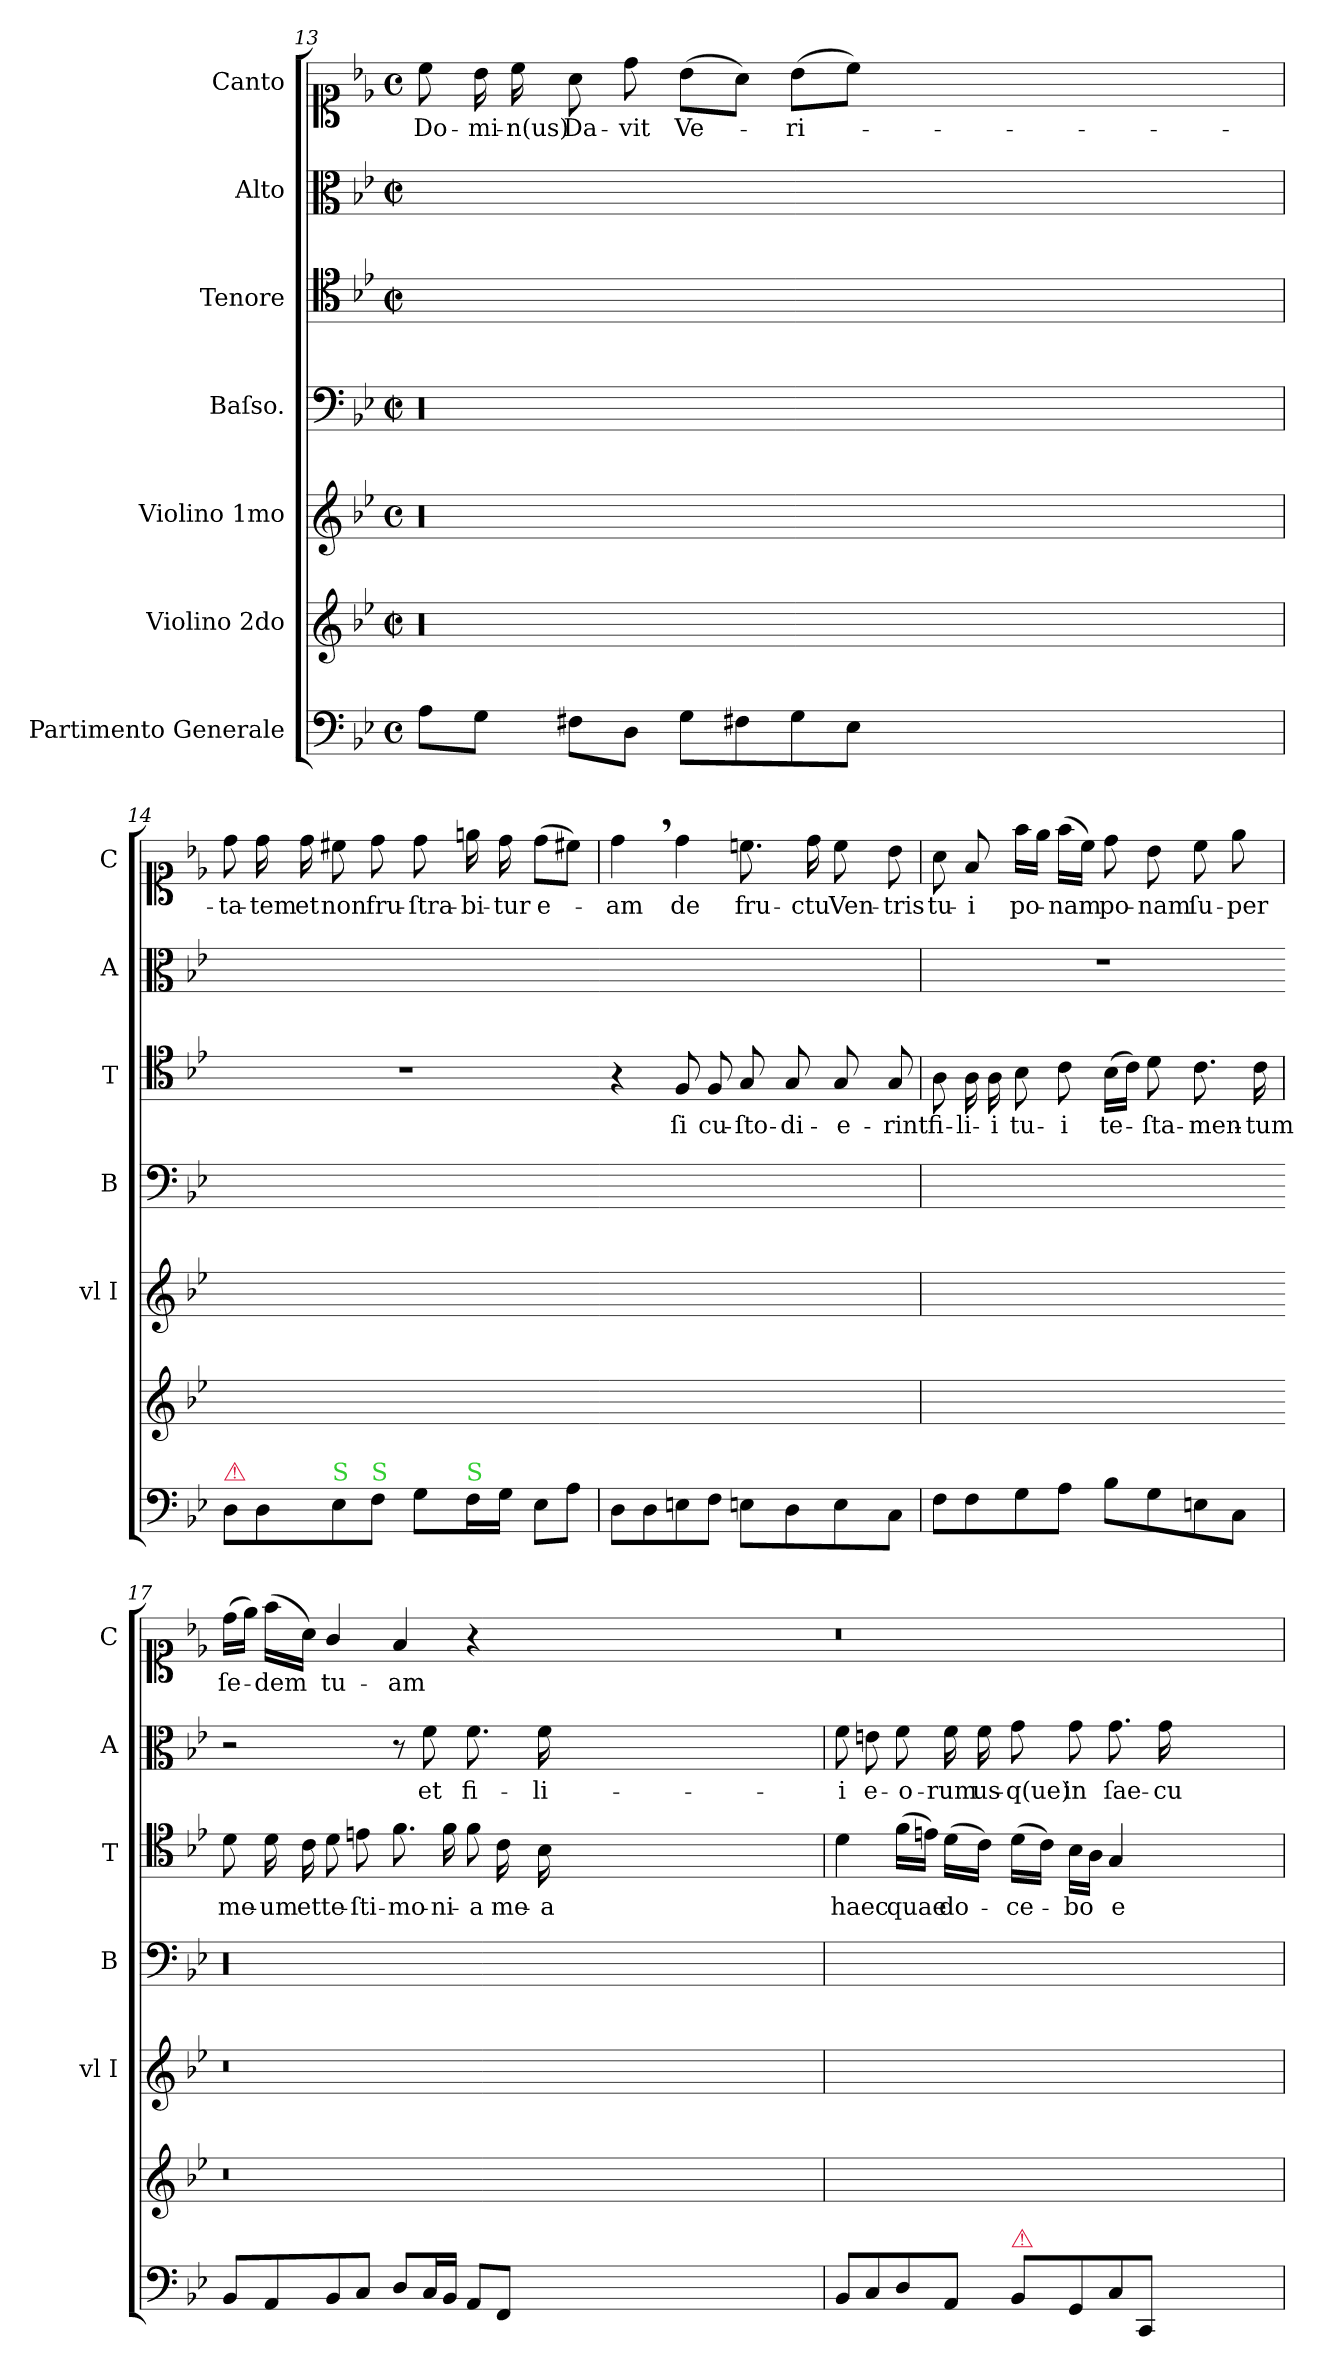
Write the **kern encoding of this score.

**kern	**kern	**kern	**kern	**kern	**text	**kern	**text	**kern	**text
*part7	*part6	*part5	*part4	*part3	*part3	*part2	*part2	*part1	*part1
*staff7	*staff6	*staff5	*staff4	*staff3	*staff3	*staff2	*staff2	*staff1	*staff1
*I"Partimento Generale	*I"Violino 2do	*I"Violino 1mo	*I"Baſso.	*I"Tenore	*	*I"Alto	*	*I"Canto	*
*	*	*I'vl I	*I'B	*I'T	*	*I'A	*	*I'C	*
*clefF4	*clefG2	*clefG2	*clefF4	*clefC4	*	*clefC3	*	*clefC1	*
*k[b-e-]	*k[b-e-]	*k[b-e-]	*k[b-e-]	*k[b-e-]	*	*k[b-e-]	*	*k[b-e-]	*
*	*B-:	*B-:	*B-:	*B-:	*	*B-:	*	*B-:	*
*M4/4	*M2/2	*M4/4	*M2/2	*M2/2	*	*M2/2	*	*M4/4	*
*met(c)	*met(c|)	*met(c)	*met(c|)	*met(c|)	*	*met(c|)	*	*met(c)	*
=13	=13	=13	=13	=13	=13	=13	=13	=13	=13
8A\L	00r	00r	00r	00ryy	.	00ryy	.	8cc\	Do-
8G\J	.	.	.	.	.	.	.	16b-\	-mi-
.	.	.	.	.	.	.	.	16cc\	-n(us)
8F#X\L	.	.	.	.	.	.	.	8a\	Da-
8D\J	.	.	.	.	.	.	.	8dd\	-vit
8G\L	.	.	.	.	.	.	.	(>8b-\L	Ve-
8F#X\	.	.	.	.	.	.	.	8a\J)	.
8G\	.	.	.	.	.	.	.	(>8b-\L	-ri-
8E-\J	.	.	.	.	.	.	.	8cc\J)	.
0.ryy	.	.	.	.	.	.	.	0.ryy	.
=14	=14	=14	=14	=14	=14	=14	=14	=14	=14
!LO:TX:a:color=crimson:t=⚠	!	!	!	!	!	!	!	!	!
8D\L	1ryy	1ryy	1ryy	1r	.	1ryy	.	8dd\	-ta-
8D\	.	.	.	.	.	.	.	16dd\	-tem
.	.	.	.	.	.	.	.	16dd\	et
!LO:TX:a:color=limegreen:t=S	!	!	!	!	!	!	!	!	!
8E-\	.	.	.	.	.	.	.	8cc#X\	non
!LO:TX:a:color=limegreen:t=S	!	!	!	!	!	!	!	!	!
8F\J	.	.	.	.	.	.	.	8dd\	fru-
8G\L	.	.	.	.	.	.	.	8dd\	-ſtra-
!LO:TX:a:color=limegreen:t=S	!	!	!	!	!	!	!	!	!
16F\L	.	.	.	.	.	.	.	16een\	-bi-
16G\JJ	.	.	.	.	.	.	.	16dd\	-tur
8E-\L	.	.	.	.	.	.	.	(>8dd\L	e-
8A\J	.	.	.	.	.	.	.	8cc#X\J)	.
=15	=15	=15	=15	=15-	=15	=15	=15	=15	=15
8D\L	1ryy	1ryy	1ryy	4r	.	1ryy	.	4dd,<\	-am
8D\	.	.	.	.	.	.	.	.	.
8En\	.	.	.	8F/	ſi	.	.	4dd\	de
8F\J	.	.	.	8F/	cu-	.	.	.	.
8En\L	.	.	.	8G/	-ſto-	.	.	8.ccn\	fru-
8D\	.	.	.	8G/	-di-	.	.	.	.
.	.	.	.	.	.	.	.	16dd\	-ctu
8E\	.	.	.	8G/	-e-	.	.	8cc\	Ven-
8C\J	.	.	.	8G/	-rint	.	.	8b-\	-tris
=16	=16	=16	=16	=16	=16	=16	=16	=16	=16
8F\L	1ryy	1ryy	1ryy	8A\	fi-	1r	.	8a\	tu-
8F\	.	.	.	16A\	-li-	.	.	8f/	-i
.	.	.	.	16A\	-i	.	.	.	.
8G\	.	.	.	8B-\	tu-	.	.	16ff\LL	po-
.	.	.	.	.	.	.	.	16ee-\JJ	.
8A\J	.	.	.	8c\	-i	.	.	(>16ff\LL	-nam
.	.	.	.	.	.	.	.	16cc\JJ)	.
!	!	!	!	!	!	!	!	!	!LO:LY:i
8B-\L	.	.	.	(>16B-\LL	te-	.	.	8dd\	po-
.	.	.	.	16c\JJ)	.	.	.	.	.
!	!	!	!	!	!	!	!	!	!LO:LY:i
8G\	.	.	.	8d\	-ſta-	.	.	8b-\	-nam
8En\	.	.	.	8.c\	-men-	.	.	8cc\	ſu-
8C\J	.	.	.	.	.	.	.	8ee-\	-per
.	.	.	.	16c\	-tum	.	.	.	.
=17	=17	=17	=17	=17	=17	=17-	=17	=17	=17
8BB-/L	0r	0r	00r	8d\	me-	2r	.	(>16dd\LL	ſe-
.	.	.	.	.	.	.	.	16ee-\JJ)	.
8AA/	.	.	.	16d\	-um	.	.	(>16ff\LL	-dem
.	.	.	.	16c\	et	.	.	16a\JJ)	.
8BB-/	.	.	.	8d\	te-	.	.	4g/	tu-
8C/J	.	.	.	8en\	-ſti-	.	.	.	.
8D/L	.	.	.	8.f\	-mo-	8r	.	4f/	-am
16C/L	.	.	.	.	.	8f\	et	.	.
16BB-/JJ	.	.	.	16f\	-ni-	.	.	.	.
8AA/L	.	.	.	8f\	-a	8.f\	fi-	4r	.
8FF/J	.	.	.	16c\	me-	.	.	.	.
.	.	.	.	16B-\	-a	16f\	-li-	.	.
0.ryy	.	.	.	0.ryy	.	0.ryy	.	0.ryy	.
.	0ryy	0ryy	.	.	.	.	.	.	.
=18	=18	=18	=18	=18	=18-	=18	=18-	=18-	=18-
8BB-/L	0ryy	0ryy	0ryy	4d\	haec	8f\	-i	0r	.
8C/	.	.	.	.	.	8en\	e-	.	.
8D/	.	.	.	(>16f\LL	quae	8f\	-o-	.	.
.	.	.	.	16en\JJ)	.	.	.	.	.
8AA/J	.	.	.	(>16d\LL	do-	16f\	-rum	.	.
.	.	.	.	16c\JJ)	.	16f\	us-	.	.
!LO:TX:a:color=crimson:t=⚠	!	!	!	!	!	!	!	!	!
8BB-/L	.	.	.	(>16d\LL	-ce-	8g\	-q(ue)	.	.
.	.	.	.	16c\JJ)	.	.	.	.	.
8GG/	.	.	.	16B-\LL	-bo	8g\	in	.	.
.	.	.	.	16A\JJ	.	.	.	.	.
8C\	.	.	.	4G/	e-	8.g\	ſae-	.	.
8CC/J	.	.	.	.	.	.	.	.	.
.	.	.	.	.	.	16g\	-cu-	.	.
1ryy	.	.	.	1ryy	.	1ryy	.	.	.
=	=	=	=	=	=	=	=	=	=
*-	*-	*-	*-	*-	*-	*-	*-	*-	*-
